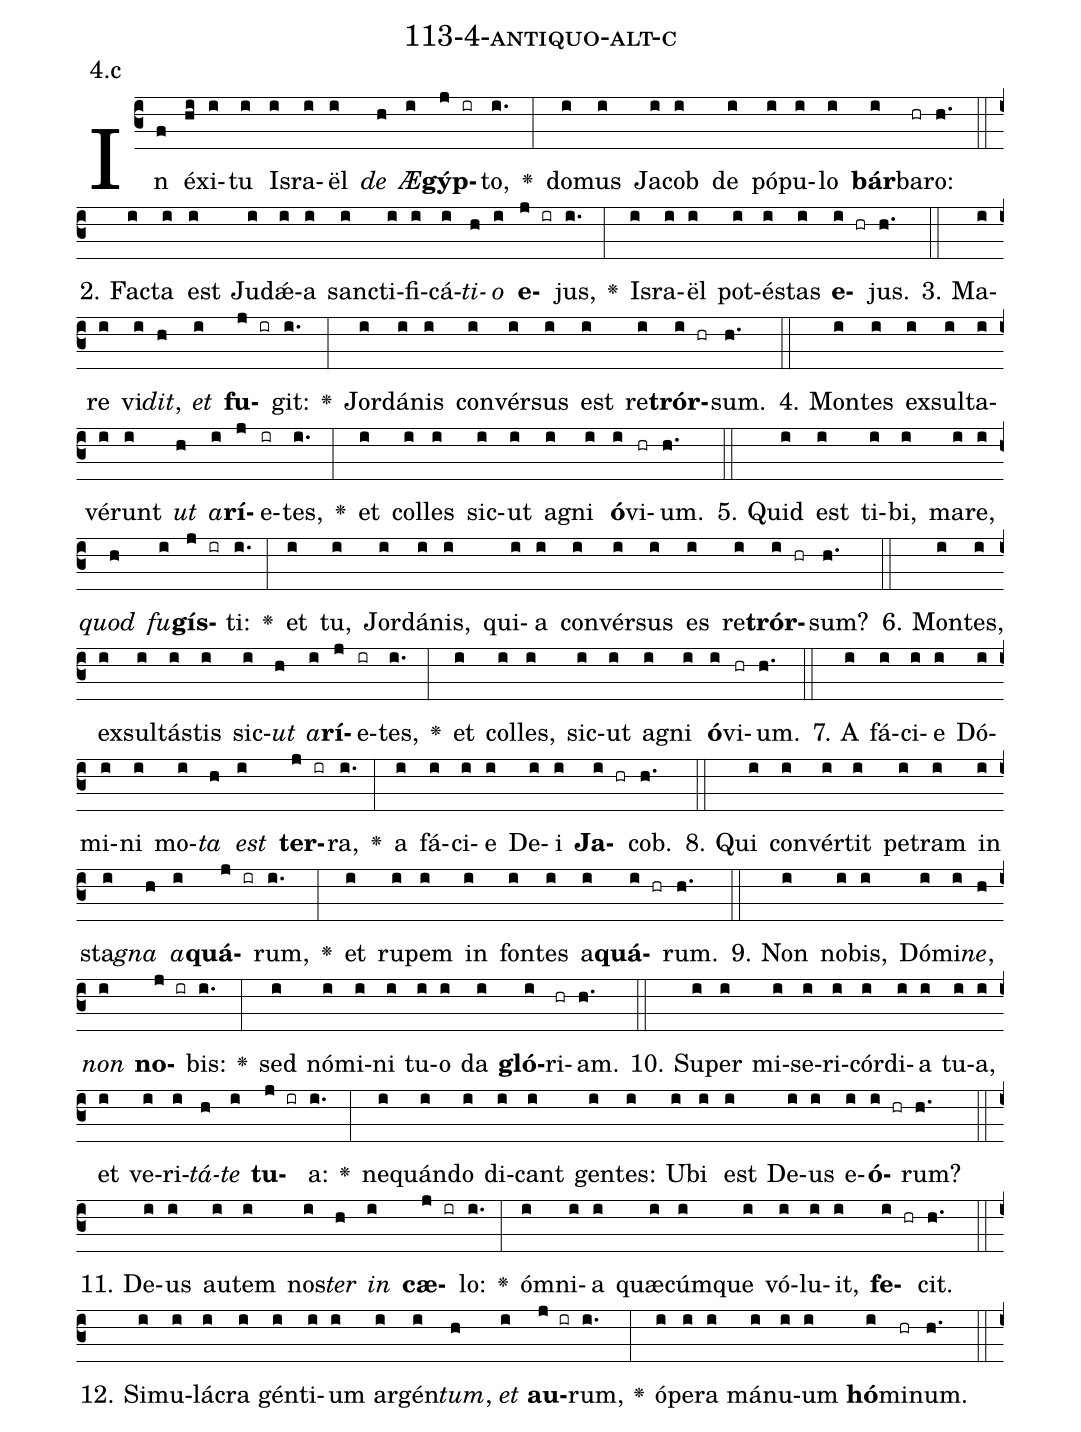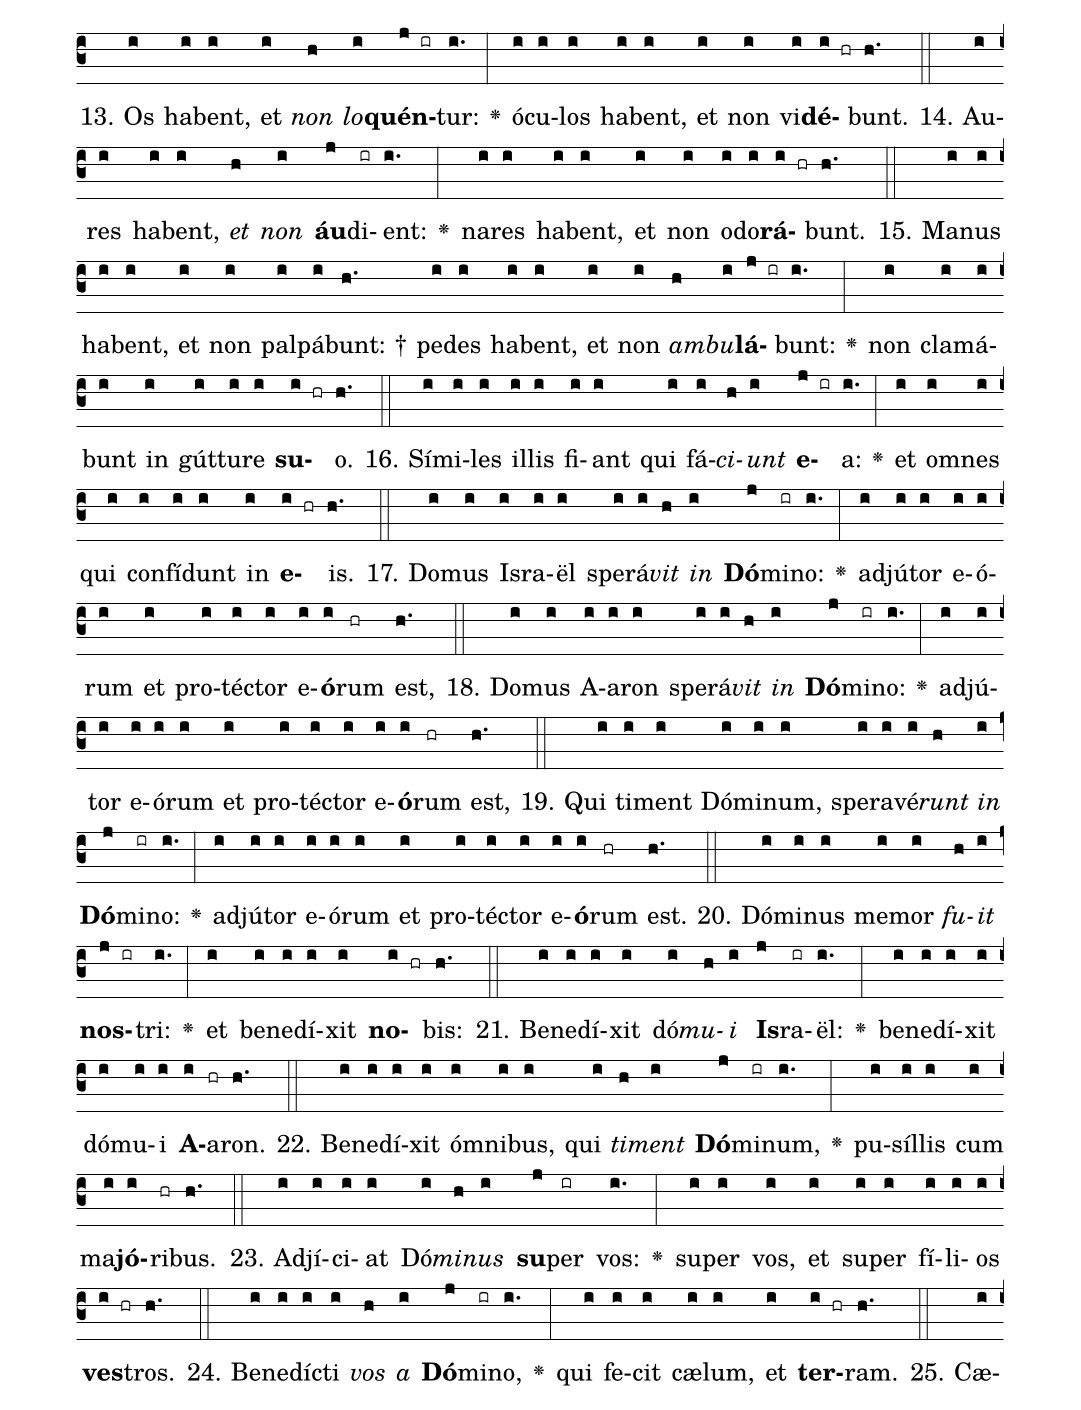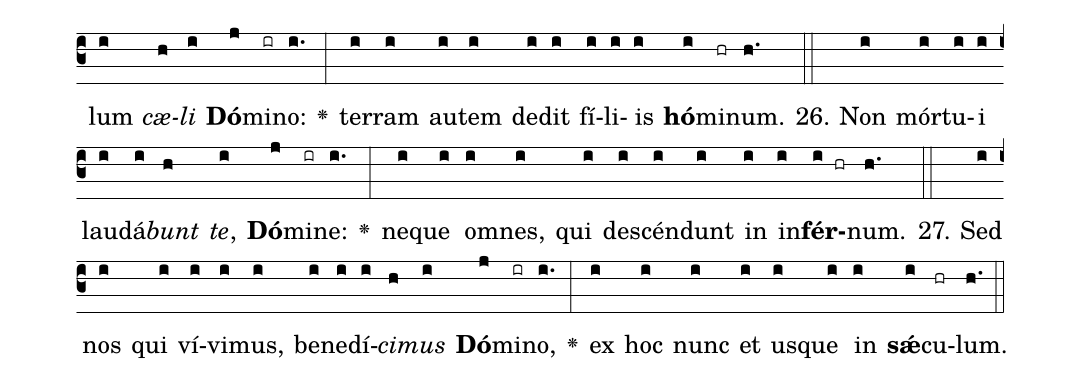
name: 113-4-antiquo-alt-c;
annotation: 4.c;
%%
(c3)In(f) éx(hi)i(i)tu(i) Is(i)ra(i)ël(i) <i>de</i>(h) <i>Æ</i>(i)<b>gýp</b>(j ir)to,(i.) <v>\greheightstar</v>(:) do(i)mus(i) Ja(i)cob(i) de(i) pó(i)pu(i)lo(i) <b>bár</b>(i)ba(hr)ro:(h.) (::)
2. Fac(i)ta(i) est(i) Ju(i)dǽ(i)a(i) sanc(i)ti(i)fi(i)cá(i)<i>ti</i>(h)<i>o</i>(i) <b>e</b>(j ir)jus,(i.) <v>\greheightstar</v>(:) Is(i)ra(i)ël(i) pot(i)és(i)tas(i) <b>e</b>(i hr)jus.(h.) (::)
3. Ma(i)re(i) vi(i)<i>dit</i>,(h) <i>et</i>(i) <b>fu</b>(j ir)git:(i.) <v>\greheightstar</v>(:) Jor(i)dá(i)nis(i) con(i)vér(i)sus(i) est(i) re(i)<b>trór</b>(i hr)sum.(h.) (::)
4. Mon(i)tes(i) ex(i)sul(i)ta(i)vé(i)runt(i) <i>ut</i>(h) <i>a</i>(i)<b>rí</b>(j)e(ir)tes,(i.) <v>\greheightstar</v>(:) et(i) col(i)les(i) sic(i)ut(i) a(i)gni(i) <b>ó</b>(i)vi(hr)um.(h.) (::)
5. Quid(i) est(i) ti(i)bi,(i) ma(i)re,(i) <i>quod</i>(h) <i>fu</i>(i)<b>gís</b>(j ir)ti:(i.) <v>\greheightstar</v>(:) et(i) tu,(i) Jor(i)dá(i)nis,(i) qui(i)a(i) con(i)vér(i)sus(i) es(i) re(i)<b>trór</b>(i hr)sum?(h.) (::)
6. Mon(i)tes,(i) ex(i)sul(i)tás(i)tis(i) sic(i)<i>ut</i>(h) <i>a</i>(i)<b>rí</b>(j)e(ir)tes,(i.) <v>\greheightstar</v>(:) et(i) col(i)les,(i) sic(i)ut(i) a(i)gni(i) <b>ó</b>(i)vi(hr)um.(h.) (::)
7. A(i) fá(i)ci(i)e(i) Dó(i)mi(i)ni(i) mo(i)<i>ta</i>(h) <i>est</i>(i) <b>ter</b>(j ir)ra,(i.) <v>\greheightstar</v>(:) a(i) fá(i)ci(i)e(i) De(i)i(i) <b>Ja</b>(i hr)cob.(h.) (::)
8. Qui(i) con(i)vér(i)tit(i) pe(i)tram(i) in(i) sta(i)<i>gna</i>(h) <i>a</i>(i)<b>quá</b>(j ir)rum,(i.) <v>\greheightstar</v>(:) et(i) ru(i)pem(i) in(i) fon(i)tes(i) a(i)<b>quá</b>(i hr)rum.(h.) (::)
9. Non(i) no(i)bis,(i) Dó(i)mi(i)<i>ne</i>,(h) <i>non</i>(i) <b>no</b>(j ir)bis:(i.) <v>\greheightstar</v>(:) sed(i) nó(i)mi(i)ni(i) tu(i)o(i) da(i) <b>gló</b>(i)ri(hr)am.(h.) (::)
10. Su(i)per(i) mi(i)se(i)ri(i)cór(i)di(i)a(i) tu(i)a,(i) et(i) ve(i)ri(i)<i>tá</i>(h)<i>te</i>(i) <b>tu</b>(j ir)a:(i.) <v>\greheightstar</v>(:) ne(i)quán(i)do(i) di(i)cant(i) gen(i)tes:(i) U(i)bi(i) est(i) De(i)us(i) e(i)<b>ó</b>(i hr)rum?(h.) (::)
11. De(i)us(i) au(i)tem(i) nos(i)<i>ter</i>(h) <i>in</i>(i) <b>cæ</b>(j ir)lo:(i.) <v>\greheightstar</v>(:) óm(i)ni(i)a(i) quæ(i)cúm(i)que(i) vó(i)lu(i)it,(i) <b>fe</b>(i hr)cit.(h.) (::)
12. Si(i)mu(i)lá(i)cra(i) gén(i)ti(i)um(i) ar(i)gén(i)<i>tum</i>,(h) <i>et</i>(i) <b>au</b>(j ir)rum,(i.) <v>\greheightstar</v>(:) ó(i)pe(i)ra(i) má(i)nu(i)um(i) <b>hó</b>(i)mi(hr)num.(h.) (::)
13. Os(i) ha(i)bent,(i) et(i) <i>non</i>(h) <i>lo</i>(i)<b>quén</b>(j ir)tur:(i.) <v>\greheightstar</v>(:) ó(i)cu(i)los(i) ha(i)bent,(i) et(i) non(i) vi(i)<b>dé</b>(i hr)bunt.(h.) (::)
14. Au(i)res(i) ha(i)bent,(i) <i>et</i>(h) <i>non</i>(i) <b>áu</b>(j)di(ir)ent:(i.) <v>\greheightstar</v>(:) na(i)res(i) ha(i)bent,(i) et(i) non(i) o(i)do(i)<b>rá</b>(i hr)bunt.(h.) (::)
15. Ma(i)nus(i) ha(i)bent,(i) et(i) non(i) pal(i)pá(i)bunt: †(h.) pe(i)des(i) ha(i)bent,(i) et(i) non(i) <i>am</i>(h)<i>bu</i>(i)<b>lá</b>(j ir)bunt:(i.) <v>\greheightstar</v>(:) non(i) cla(i)má(i)bunt(i) in(i) gút(i)tu(i)re(i) <b>su</b>(i hr)o.(h.) (::)
16. Sí(i)mi(i)les(i) il(i)lis(i) fi(i)ant(i) qui(i) fá(i)<i>ci</i>(h)<i>unt</i>(i) <b>e</b>(j ir)a:(i.) <v>\greheightstar</v>(:) et(i) om(i)nes(i) qui(i) con(i)fí(i)dunt(i) in(i) <b>e</b>(i hr)is.(h.) (::)
17. Do(i)mus(i) Is(i)ra(i)ël(i) spe(i)rá(i)<i>vit</i>(h) <i>in</i>(i) <b>Dó</b>(j)mi(ir)no:(i.) <v>\greheightstar</v>(:) ad(i)jú(i)tor(i) e(i)ó(i)rum(i) et(i) pro(i)téc(i)tor(i) e(i)<b>ó</b>(i)rum(hr) est,(h.) (::)
18. Do(i)mus(i) A(i)a(i)ron(i) spe(i)rá(i)<i>vit</i>(h) <i>in</i>(i) <b>Dó</b>(j)mi(ir)no:(i.) <v>\greheightstar</v>(:) ad(i)jú(i)tor(i) e(i)ó(i)rum(i) et(i) pro(i)téc(i)tor(i) e(i)<b>ó</b>(i)rum(hr) est,(h.) (::)
19. Qui(i) ti(i)ment(i) Dó(i)mi(i)num,(i) spe(i)ra(i)vé(i)<i>runt</i>(h) <i>in</i>(i) <b>Dó</b>(j)mi(ir)no:(i.) <v>\greheightstar</v>(:) ad(i)jú(i)tor(i) e(i)ó(i)rum(i) et(i) pro(i)téc(i)tor(i) e(i)<b>ó</b>(i)rum(hr) est.(h.) (::)
20. Dó(i)mi(i)nus(i) me(i)mor(i) <i>fu</i>(h)<i>it</i>(i) <b>nos</b>(j ir)tri:(i.) <v>\greheightstar</v>(:) et(i) be(i)ne(i)dí(i)xit(i) <b>no</b>(i hr)bis:(h.) (::)
21. Be(i)ne(i)dí(i)xit(i) dó(i)<i>mu</i>(h)<i>i</i>(i) <b>Is</b>(j)ra(ir)ël:(i.) <v>\greheightstar</v>(:) be(i)ne(i)dí(i)xit(i) dó(i)mu(i)i(i) <b>A</b>(i)a(hr)ron.(h.) (::)
22. Be(i)ne(i)dí(i)xit(i) óm(i)ni(i)bus,(i) qui(i) <i>ti</i>(h)<i>ment</i>(i) <b>Dó</b>(j)mi(ir)num,(i.) <v>\greheightstar</v>(:) pu(i)síl(i)lis(i) cum(i) ma(i)<b>jó</b>(i)ri(hr)bus.(h.) (::)
23. Ad(i)jí(i)ci(i)at(i) Dó(i)<i>mi</i>(h)<i>nus</i>(i) <b>su</b>(j)per(ir) vos:(i.) <v>\greheightstar</v>(:) su(i)per(i) vos,(i) et(i) su(i)per(i) fí(i)li(i)os(i) <b>ves</b>(i hr)tros.(h.) (::)
24. Be(i)ne(i)díc(i)ti(i) <i>vos</i>(h) <i>a</i>(i) <b>Dó</b>(j)mi(ir)no,(i.) <v>\greheightstar</v>(:) qui(i) fe(i)cit(i) cæ(i)lum,(i) et(i) <b>ter</b>(i hr)ram.(h.) (::)
25. Cæ(i)lum(i) <i>cæ</i>(h)<i>li</i>(i) <b>Dó</b>(j)mi(ir)no:(i.) <v>\greheightstar</v>(:) ter(i)ram(i) au(i)tem(i) de(i)dit(i) fí(i)li(i)is(i) <b>hó</b>(i)mi(hr)num.(h.) (::)
26. Non(i) mór(i)tu(i)i(i) lau(i)dá(i)<i>bunt</i>(h) <i>te</i>,(i) <b>Dó</b>(j)mi(ir)ne:(i.) <v>\greheightstar</v>(:) ne(i)que(i) om(i)nes,(i) qui(i) de(i)scén(i)dunt(i) in(i) in(i)<b>fér</b>(i hr)num.(h.) (::)
27. Sed(i) nos(i) qui(i) ví(i)vi(i)mus,(i) be(i)ne(i)dí(i)<i>ci</i>(h)<i>mus</i>(i) <b>Dó</b>(j)mi(ir)no,(i.) <v>\greheightstar</v>(:) ex(i) hoc(i) nunc(i) et(i) us(i)que(i) in(i) <b>sǽ</b>(i)cu(hr)lum.(h.) (::)
